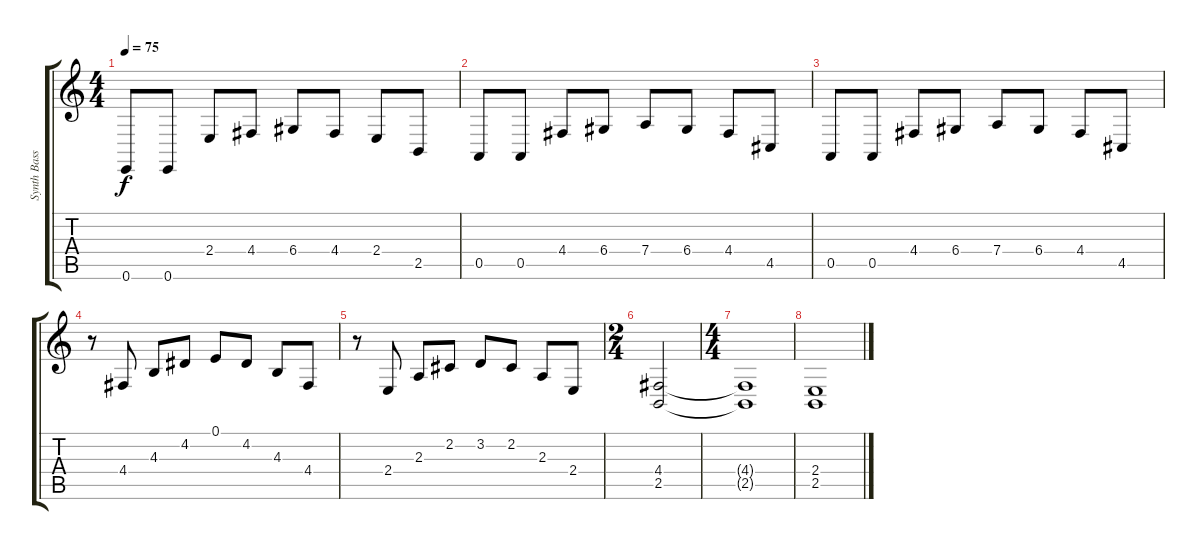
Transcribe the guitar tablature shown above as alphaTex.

\track ("Synth Bass" "Synth Bass") {instrument pad8sweep}
\staff {score tabs}
\tuning (E4 B3 G3 D3 A2 E2) {hide}
\ts (4 4)
\tempo 75
\clef g2
\ks c
0.6.8{dy f} 0.6.8 2.4.8 4.4.8 6.4.8 4.4.8 2.4.8 2.5.8 |
0.5.8 0.5.8 4.4.8 6.4.8 7.4.8 6.4.8 4.4.8 4.5.8 |
0.5.8 0.5.8 4.4.8 6.4.8 7.4.8 6.4.8 4.4.8 4.5.8 |
r.8 4.4.8 4.3.8 4.2.8 0.1.8 4.2.8 4.3.8 4.4.8 |
r.8 2.4.8 2.3.8 2.2.8 3.2.8 2.2.8 2.3.8 2.4.8 |
\ts (2 4)
(4.4 2.5).2 |
\ts (4 4)
(4.4{t} 2.5{t}).1 |
(2.4 2.5).1
